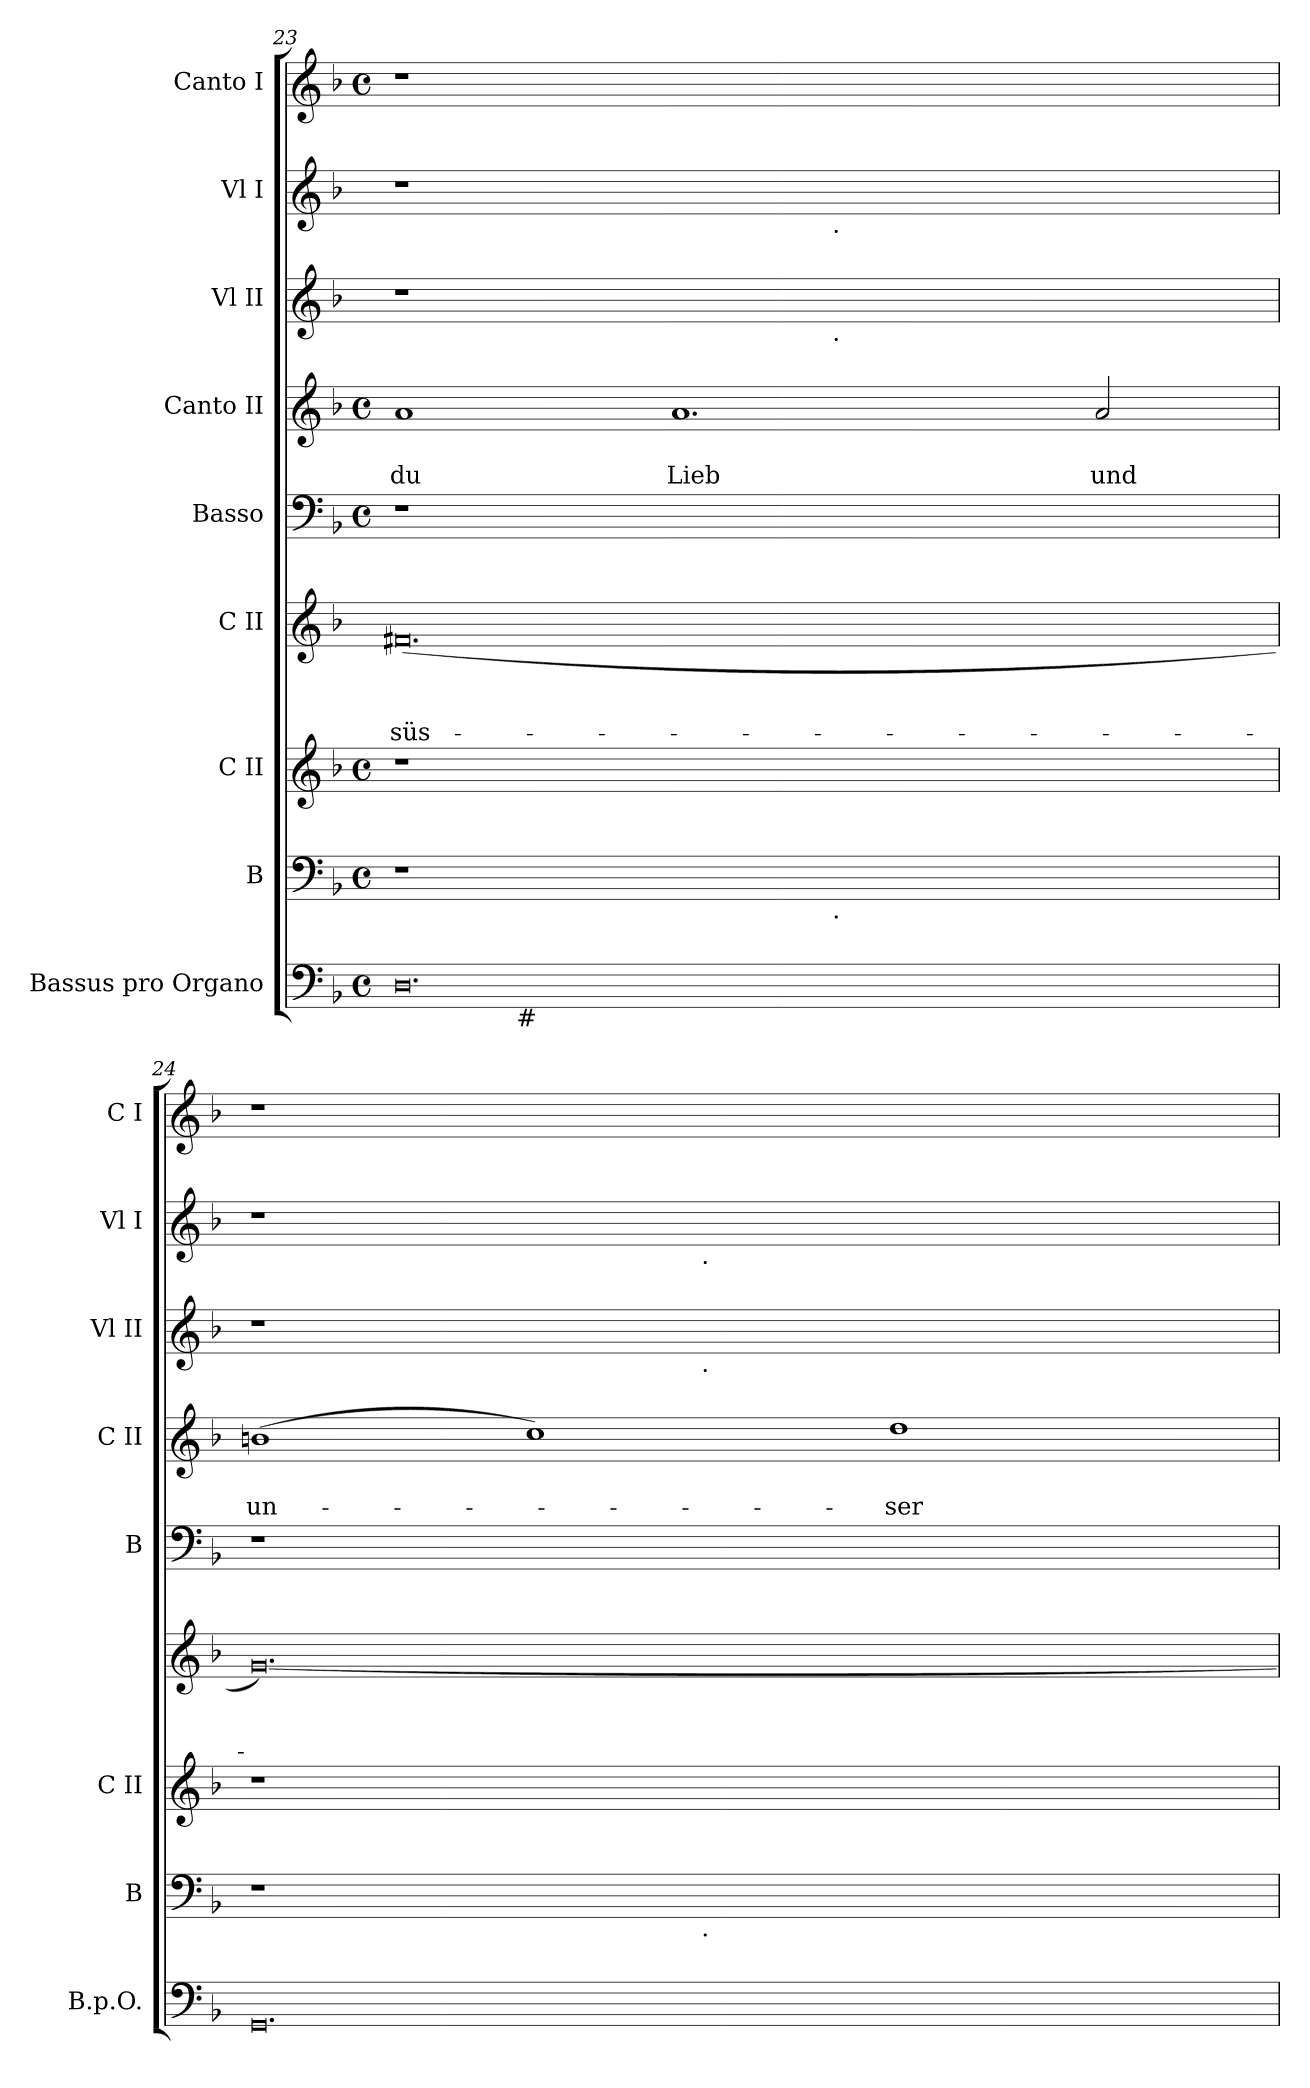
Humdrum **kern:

**kern	**kern	**kern	**kern	**text	**text	**text	**kern	**kern	**text	**text	**kern	**kern	**kern
*part9	*part8	*part7	*part6	*part6	*part6	*part6	*part5	*part4	*part4	*part4	*part3	*part2	*part1
*staff9	*staff8	*staff7	*staff6	*staff6	*staff6	*staff6	*staff5	*staff4	*staff4	*staff4	*staff3	*staff2	*staff1
*I"Bassus pro Organo	*I"B	*I"C II	*I"C II	*	*	*	*I"Basso	*I"Canto II	*	*	*I"Vl II	*I"Vl I	*I"Canto I
*I'B.p.O.	*I'B	*I'C II	*	*	*	*	*I'B	*I'C II	*	*	*I'Vl II	*I'Vl I	*I'C I
*clefF4	*clefF4	*clefG2	*clefG2	*	*	*	*clefF4	*clefG2	*	*	*clefG2	*clefG2	*clefG2
*	*	*	*	*	*	*	*ITrd7c12	*	*	*	*	*	*
*k[b-]	*k[b-]	*k[b-]	*k[b-]	*	*	*	*k[b-]	*k[b-]	*	*	*k[b-]	*k[b-]	*k[b-]
*F:	*F:	*F:	*F:	*	*	*	*F:	*F:	*	*	*F:	*F:	*F:
*M4/4	*M4/4	*M4/4	*	*	*	*	*M4/4	*M4/4	*	*	*	*	*M4/4
*met(c)	*met(c)	*met(c)	*	*	*	*	*met(c)	*met(c)	*	*	*	*	*met(c)
=23	=23	=23	=23	=23	=23	=23	=23	=23	=23	=23	=23	=23	=23
!	!	!	!	!	!	!LO:LY:b	!	!	!	!LO:LY:b	!	!	!
*^	*	*	*	*	*	*	*	*	*	*	*	*	*
0.D	4ryy	1r	1r	(<0.f#X	.	.	süs-	1r	1a	.	du	1r	1r	1r
.	16ryy	.	.	.	.	.	.	.	.	.	.	.	.	.
!	!LO:TX:b:t=#	!	!	!	!	!	!	!	!	!	!	!	!	!
.	1ryy	.	.	.	.	.	.	.	.	.	.	.	.	.
!	!	!	!	!	!	!	!	!	!	!	!LO:LY:b	!	!	!
.	.	4...ryy	0ryy	.	.	.	.	0ryy	1.a	.	Lieb	4...ryy	4...ryy	0ryy
.	1ryy	.	.	.	.	.	.	.	.	.	.	.	.	.
!	!	!	!	!	!	!	!	!	!	!	!	!	!LO:TX:b:t=.	!
!	!	!	!	!	!	!	!	!	!	!	!	!LO:TX:b:t=.	!	!
!	!	!LO:TX:b:t=.	!	!	!	!	!	!	!	!	!	!	!	!
.	.	1ryy	.	.	.	.	.	.	.	.	.	1ryy	1ryy	.
.	2ryy	.	.	.	.	.	.	.	.	.	.	.	.	.
.	.	2ryy	.	.	.	.	.	.	.	.	.	2ryy	2ryy	.
!	!	!	!	!	!	!	!	!	!	!	!LO:LY:b	!	!	!
.	.	.	.	.	.	.	.	.	2a/	.	und	.	.	.
.	8.ryy	.	.	.	.	.	.	.	.	.	.	.	.	.
.	.	32ryy	.	.	.	.	.	.	.	.	.	32ryy	32ryy	.
=24	=24	=24	=24	=24	=24	=24	=24	=24	=24	=24	=24	=24	=24	=24
!	!	!	!	!	!	!	!	!	!	!	!LO:LY:b	!	!	!
*v	*v	*	*	*	*	*	*	*	*	*	*	*	*	*
0.GG	1r	1r	[<0.g)	.	.	.	1r	(>1b	.	un-	1r	1r	1r
.	4...ryy	0ryy	.	.	.	.	0ryy	1cc)	.	.	4...ryy	4...ryy	0ryy
!	!	!	!	!	!	!	!	!	!	!	!	!LO:TX:b:t=.	!
!	!	!	!	!	!	!	!	!	!	!	!LO:TX:b:t=.	!	!
!	!LO:TX:b:t=.	!	!	!	!	!	!	!	!	!	!	!	!
.	1ryy	.	.	.	.	.	.	.	.	.	1ryy	1ryy	.
!	!	!	!	!	!	!	!	!	!	!LO:LY:b	!	!	!
.	.	.	.	.	.	.	.	1dd	.	-ser	.	.	.
.	2ryy	.	.	.	.	.	.	.	.	.	2ryy	2ryy	.
.	32ryy	.	.	.	.	.	.	.	.	.	32ryy	32ryy	.
=	=	=	=	=	=	=	=	=	=	=	=	=	=
*-	*-	*-	*-	*-	*-	*-	*-	*-	*-	*-	*-	*-	*-
